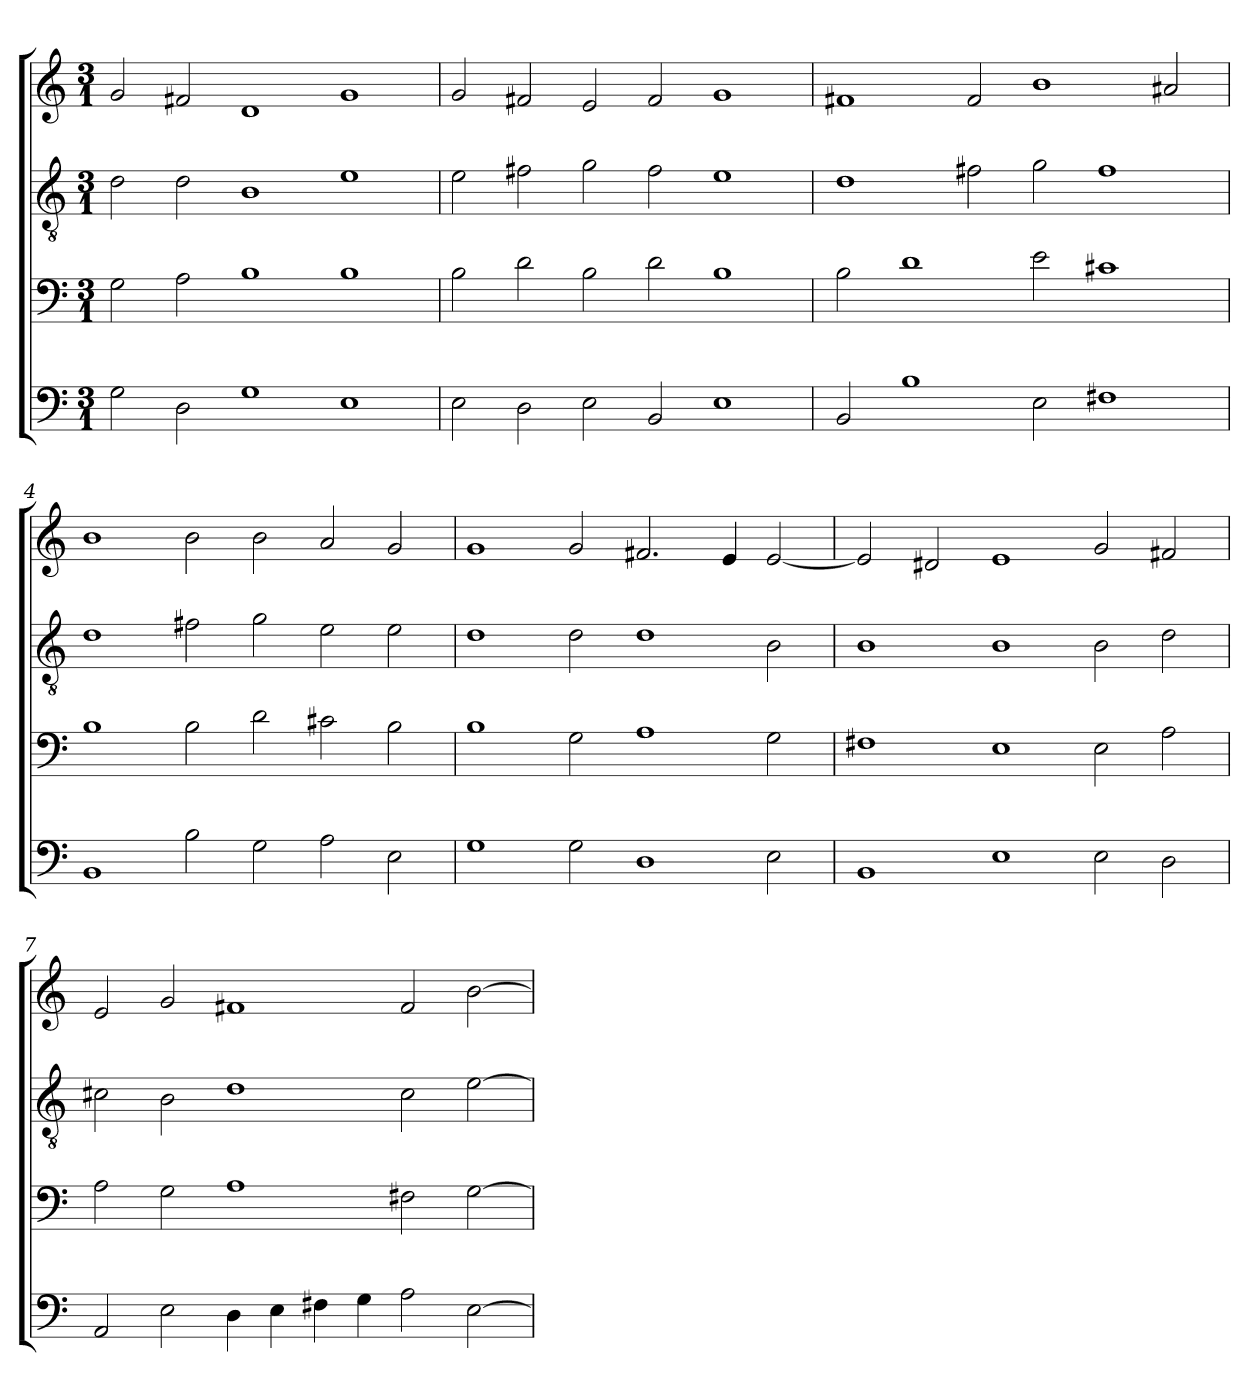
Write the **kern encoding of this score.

**kern	**kern	**kern	**kern
*part4	*part3	*part2	*part1
*staff4	*staff3	*staff2	*staff1
*clefF4	*clefF4	*clefGv2	*clefG2
*k[]	*k[]	*k[]	*k[]
*M3/1	*M3/1	*M3/1	*M3/1
=1	=1	=1	=1
2G	2G	2d	2g
2D	2A	2d	2f#X
1G	1B	1B	1d
1E	1B	1e	1g
=2	=2	=2	=2
2E	2B	2e	2g
2D	2d	2f#X	2f#X
2E	2B	2g	2e
2BB	2d	2f#	2f#
1E	1B	1e	1g
=3	=3	=3	=3
2BB	2B	1d	1f#X
1B	1d	.	.
.	.	2f#X	2f#
2E	2e	2g	1b
1F#X	1c#X	1f#	.
.	.	.	2a#X
=4	=4	=4	=4
1BB	1B	1d	1b
2B	2B	2f#X	2b
2G	2d	2g	2b
2A	2c#X	2e	2a
2E	2B	2e	2g
=5	=5	=5	=5
1G	1B	1d	1g
2G	2G	2d	2g
1D	1A	1d	2.f#X
.	.	.	4e
2E	2G	2B	[2e
=6	=6	=6	=6
1BB	1F#X	1B	2e]
.	.	.	2d#X
1E	1E	1B	1e
2E	2E	2B	2g
2D	2A	2d	2f#X
=7	=7	=7	=7
2AA	2A	2c#X	2e
2E	2G	2B	2g
4D	1A	1d	1f#X
4E	.	.	.
4F#X	.	.	.
4G	.	.	.
2A	2F#X	2c#	2f#
[2E	[2G	[2e	[2b
=	=	=	=
*-	*-	*-	*-
